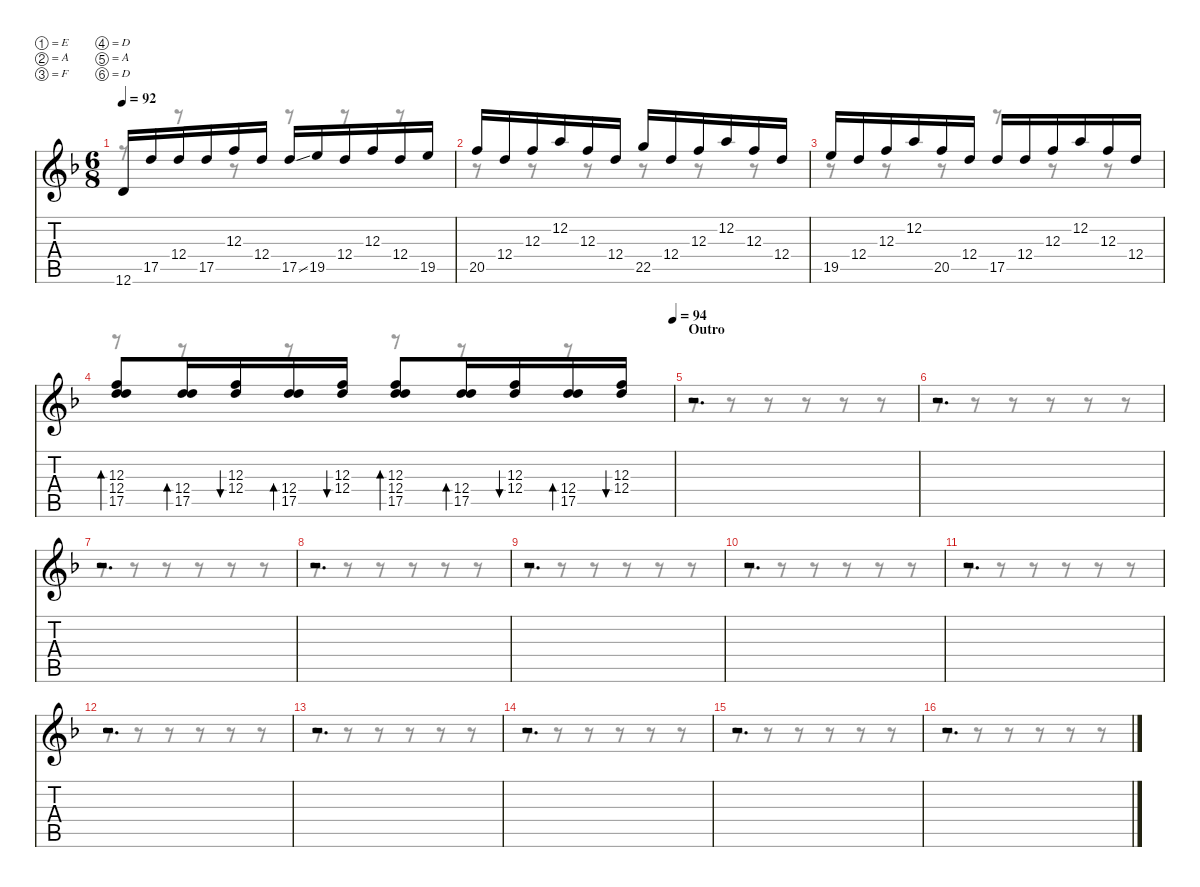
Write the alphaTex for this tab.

\defaultSystemsLayout 4
\hideDynamics
\bracketExtendMode nobrackets
\singleTrackTrackNamePolicy hidden
\multiTrackTrackNamePolicy hidden
\otherSystemsTrackNameOrientation horizontal
\track ("Twelve-String Effect" "s.guit.") {instrument acousticguitarsteel}
\staff {score tabs}
\tuning (E4 A3 F3 D3 A2 D2)
\voice
\ts (6 8)
\tempo 92
\clef g2
\ks dminor
12.6{acc forcenatural}.16{dy f} 17.5{acc forcenatural}.16 12.4{acc forcenatural}.16 17.5{acc forcenatural}.16 12.3{acc forcenatural}.16 12.4{acc forcenatural}.16 17.5{ss acc forcenatural}.16 19.5{acc forcenatural}.16{dy ff} 12.4{acc forcenatural}.16{dy f} 12.3{acc forcenatural}.16 12.4{acc forcenatural}.16 19.5{acc forcenatural}.16 |
20.5{acc forcenatural}.16 12.4{acc forcenatural}.16 12.3{acc forcenatural}.16 12.2{acc forcenatural}.16 12.3{acc forcenatural}.16 12.4{acc forcenatural}.16 22.5{acc forcenatural}.16 12.4{acc forcenatural}.16 12.3{acc forcenatural}.16 12.2{acc forcenatural}.16 12.3{acc forcenatural}.16 12.4{acc forcenatural}.16 |
19.5{acc forcenatural}.16 12.4{acc forcenatural}.16 12.3{acc forcenatural}.16 12.2{acc forcenatural}.16 20.5{acc forcenatural}.16 12.4{acc forcenatural}.16 17.5{acc forcenatural}.16 12.4{acc forcenatural}.16 12.3{acc forcenatural}.16 12.2{acc forcenatural}.16 12.3{acc forcenatural}.16 12.4{acc forcenatural}.16 |
\tempo (94 1)
(12.3{acc forcenatural} 12.4{acc forcenatural} 17.5{acc forcenatural}).8{bd 60} (12.4{acc forcenatural} 17.5{acc forcenatural}).16{bd 60} (12.3{acc forcenatural} 12.4{acc forcenatural}).16{bu 60} (12.4{acc forcenatural} 17.5{acc forcenatural}).16{bd 60} (12.3{acc forcenatural} 12.4{acc forcenatural}).16{bu 60} (12.3{acc forcenatural} 12.4{acc forcenatural} 17.5{acc forcenatural}).8{bd 60} (12.4{acc forcenatural} 17.5{acc forcenatural}).16{bd 60} (12.3{acc forcenatural} 12.4{acc forcenatural}).16{bu 60} (12.4{acc forcenatural} 17.5{acc forcenatural}).16{bd 60} (12.3{acc forcenatural} 12.4{acc forcenatural}).16{bu 60} |
\section ("" "Outro")
r.2{d} |
r.2{d} |
r.2{d} |
r.2{d} |
r.2{d} |
r.2{d} |
r.2{d} |
r.2{d} |
r.2{d} |
r.2{d} |
r.2{d} |
r.2{d}
\voice
\clef g2
\ottava regular
\simile none
\ks dminor
r.8{dy mf} r.8 r.8 r.8 r.8 r.8 |
r.8 r.8 r.8 r.8 r.8 r.8 |
r.8 r.8 r.8 r.8 r.8 r.8 |
r.8 r.8 r.8 r.8 r.8 r.8 |
r.8 r.8 r.8 r.8 r.8 r.8 |
r.8 r.8 r.8 r.8 r.8 r.8 |
r.8 r.8 r.8 r.8 r.8 r.8 |
r.8 r.8 r.8 r.8 r.8 r.8 |
r.8 r.8 r.8 r.8 r.8 r.8 |
r.8 r.8 r.8 r.8 r.8 r.8 |
r.8 r.8 r.8 r.8 r.8 r.8 |
r.8 r.8 r.8 r.8 r.8 r.8 |
r.8 r.8 r.8 r.8 r.8 r.8 |
r.8 r.8 r.8 r.8 r.8 r.8 |
r.8 r.8 r.8 r.8 r.8 r.8 |
r.8 r.8 r.8 r.8 r.8 r.8
